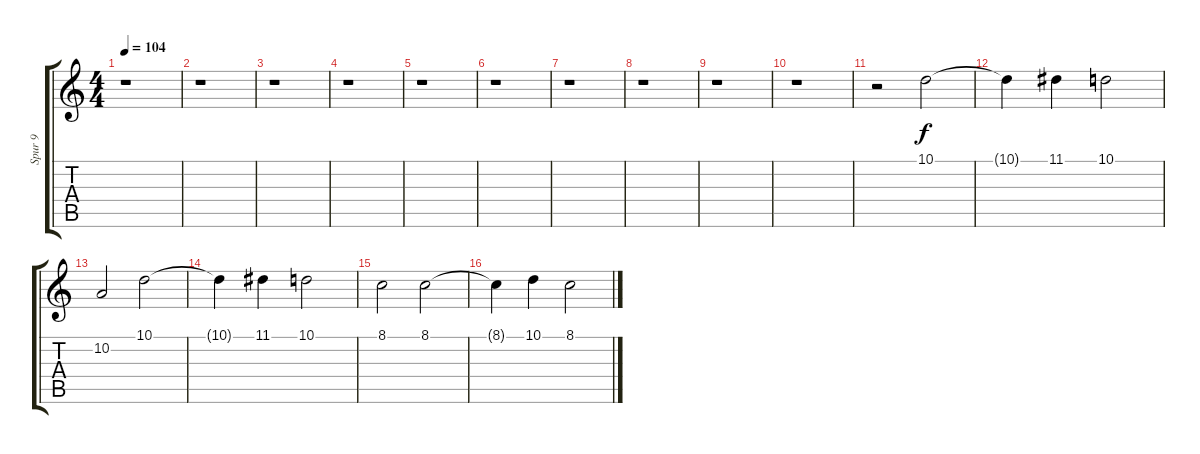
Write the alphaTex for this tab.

\track ("Spur 9" "Spur 9") {instrument pad1newage}
\staff {score tabs}
\tuning (E4 B3 G3 D3 A2 E2) {hide}
\ts (4 4)
\tempo 104
\clef g2
\ks c
r.1{dy mf} |
r.1 |
r.1 |
r.1 |
r.1 |
r.1 |
r.1 |
r.1 |
r.1 |
r.1 |
r.2 10.1.2{dy f} |
10.1{t}.4 11.1.4 10.1.2 |
10.2.2 10.1.2 |
10.1{t}.4 11.1.4 10.1.2 |
8.1.2 8.1.2 |
8.1{t}.4 10.1.4 8.1.2
